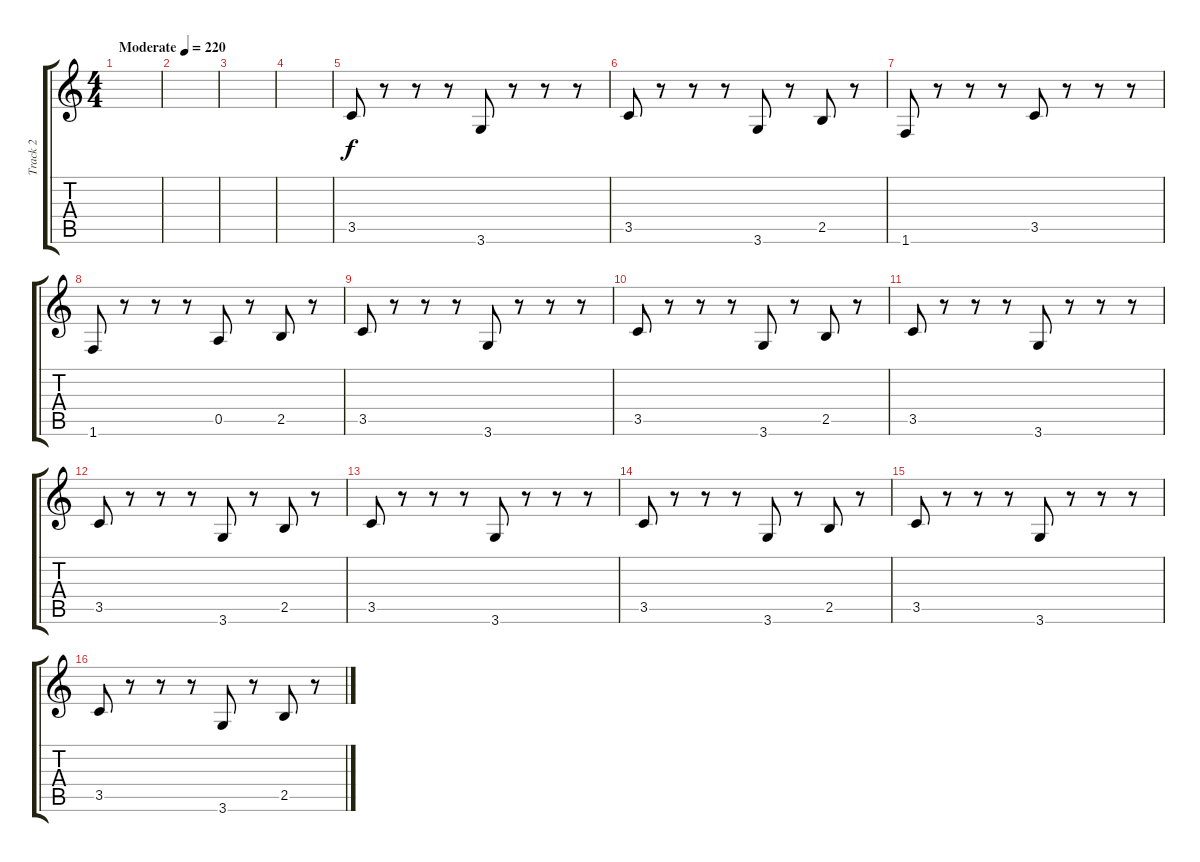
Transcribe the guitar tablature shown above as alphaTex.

\track ("Track 2" "Track 2") {instrument electricbasspick}
\staff {score tabs}
\tuning (E4 B3 G3 D3 A2 E2) {hide}
\ts (4 4)
\tempo (220 "Moderate")
\clef g2
\ks c
|
|
|
|
3.5.8 r.8 r.8 r.8 3.6.8 r.8 r.8 r.8 |
3.5.8 r.8 r.8 r.8 3.6.8 r.8 2.5.8 r.8 |
1.6.8 r.8 r.8 r.8 3.5.8 r.8 r.8 r.8 |
1.6.8 r.8 r.8 r.8 0.5.8 r.8 2.5.8 r.8 |
3.5.8 r.8 r.8 r.8 3.6.8 r.8 r.8 r.8 |
3.5.8 r.8 r.8 r.8 3.6.8 r.8 2.5.8 r.8 |
3.5.8 r.8 r.8 r.8 3.6.8 r.8 r.8 r.8 |
3.5.8 r.8 r.8 r.8 3.6.8 r.8 2.5.8 r.8 |
3.5.8 r.8 r.8 r.8 3.6.8 r.8 r.8 r.8 |
3.5.8 r.8 r.8 r.8 3.6.8 r.8 2.5.8 r.8 |
3.5.8 r.8 r.8 r.8 3.6.8 r.8 r.8 r.8 |
3.5.8 r.8 r.8 r.8 3.6.8 r.8 2.5.8 r.8
